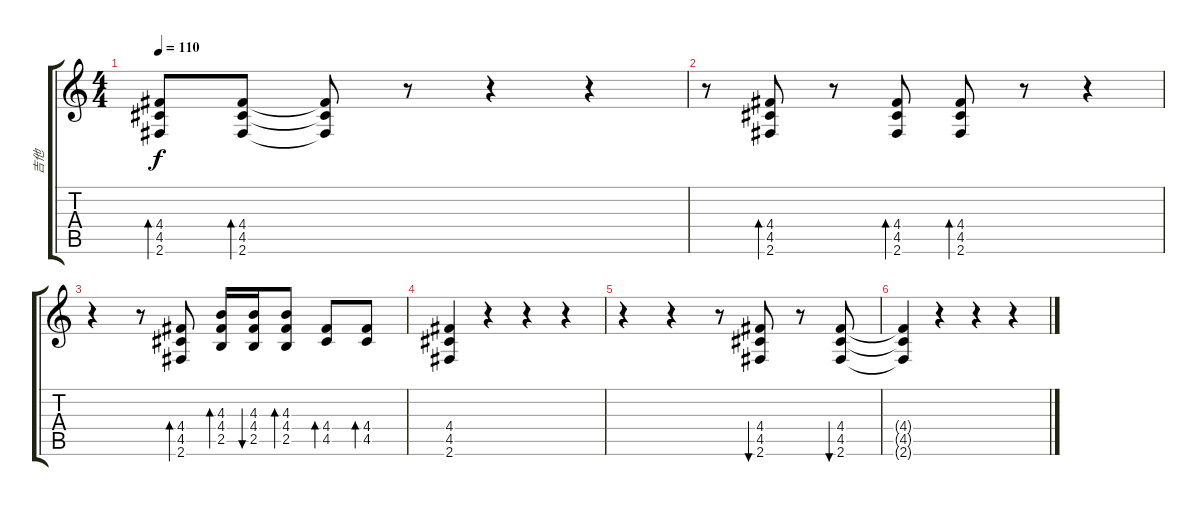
\track ("吉他" "吉他") {instrument electricguitarmuted}
\staff {score tabs}
\tuning (E4 B3 G3 D3 A2 E2) {hide}
\ts (4 4)
\tempo 110
\clef g2
\ks c
(4.4 4.5 2.6).8{bd 60 dy f} (4.4 4.5 2.6).8{bd 60} (4.4{t} 4.5{t} 2.6{t}).8 r.8 r.4 r.4 |
r.8 (4.4 4.5 2.6).8{bd 60} r.8 (4.4 4.5 2.6).8{bd 60} (4.4 4.5 2.6).8{bd 60} r.8 r.4 |
r.4 r.8 (4.4 4.5 2.6).8{bd 60} (4.3 4.4 2.5).16{bd 60} (4.3 4.4 2.5).16{bu 60} (4.3 4.4 2.5).8{bd 60} (4.4 4.5).8{bd 60} (4.4 4.5).8{bd 60} |
(4.4 4.5 2.6).4 r.4 r.4 r.4 |
r.4 r.4 r.8 (4.4 4.5 2.6).8{bu 60 volume 10} r.8 (4.4 4.5 2.6).8{bu 60 volume 8} |
(4.4{t} 4.5{t} 2.6{t}).4 r.4 r.4 r.4
